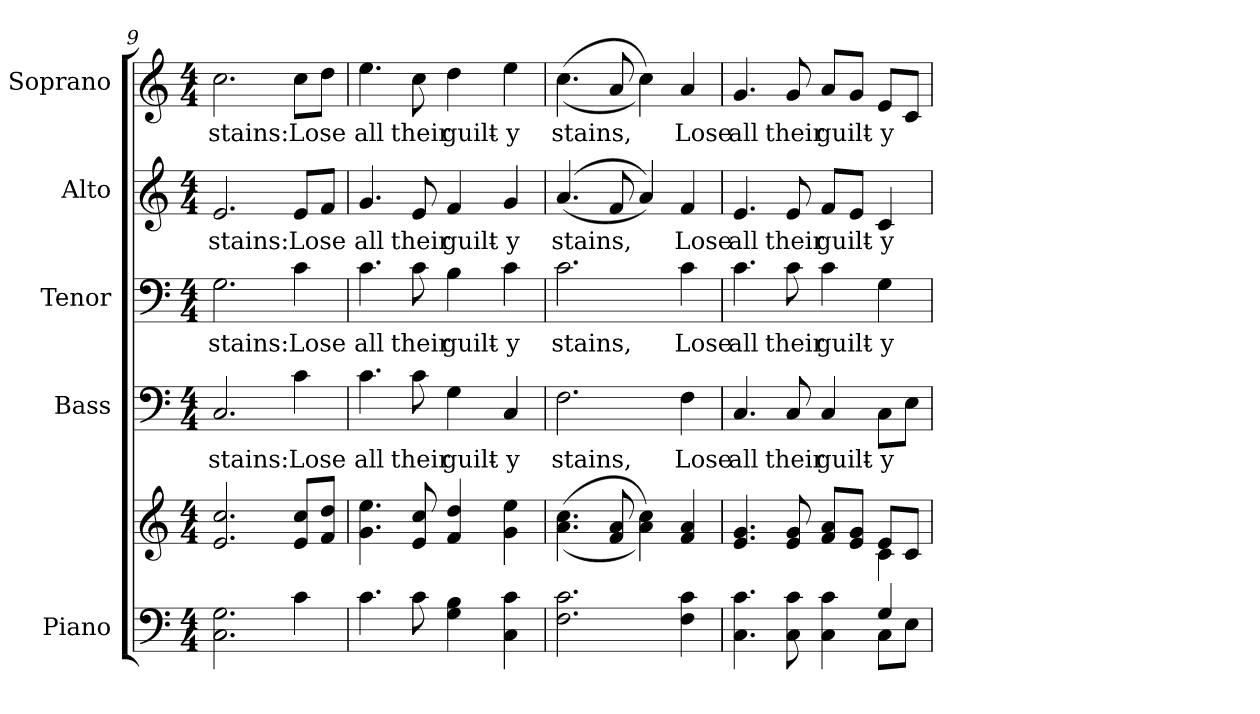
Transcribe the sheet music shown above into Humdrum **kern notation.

**kern	**kern	**kern	**text	**kern	**text	**kern	**text	**kern	**text
*part5	*part5	*part4	*part4	*part3	*part3	*part2	*part2	*part1	*part1
*staff6	*staff5	*staff4	*staff4	*staff3	*staff3	*staff2	*staff2	*staff1	*staff1
*I"Piano	*	*I"Bass	*	*I"Tenor	*	*I"Alto	*	*I"Soprano	*
*I'Pno.	*	*I'B.	*	*I'T.	*	*I'A.	*	*I'S.	*
*clefF4	*clefG2	*clefF4	*	*clefF4	*	*clefG2	*	*clefG2	*
*k[]	*k[]	*k[]	*	*k[]	*	*k[]	*	*k[]	*
*C:	*C:	*C:	*	*C:	*	*C:	*	*C:	*
*M4/4	*M4/4	*M4/4	*	*M4/4	*	*M4/4	*	*M4/4	*
=9	=9	=9	=9	=9	=9	=9	=9	=9	=9
!	!	!	!LO:LY:b:color=#000000	!	!	!	!	!	!
!	!	!	!	!	!LO:LY:b:color=#000000	!	!	!	!
!	!	!	!	!	!	!	!LO:LY:b:color=#000000	!	!
!	!	!	!	!	!	!	!	!	!LO:LY:b:color=#000000
2.Ci\ 2.Gi	2.ei/ 2.cci	2.Ci/	stains:	2.Gi\	stains:	2.ei/	stains:	2.cci\	stains:
!	!	!	!LO:LY:b:color=#000000	!	!	!	!	!	!
!	!	!	!	!	!LO:LY:b:color=#000000	!	!	!	!
!	!	!	!	!	!	!	!LO:LY:b:color=#000000	!	!
!	!	!	!	!	!	!	!	!	!LO:LY:b:color=#000000
4ci\	8ei/ 8cciL	4ci\	Lose	4ci\	Lose	8ei/L	Lose	8cci\L	Lose
.	8fi/ 8ddiJ	.	.	.	.	8fi/J	.	8ddi\J	.
=10	=10	=10	=10	=10	=10	=10	=10	=10	=10
!	!	!	!LO:LY:b:color=#000000	!	!	!	!	!	!
!	!	!	!	!	!LO:LY:b:color=#000000	!	!	!	!
!	!	!	!	!	!	!	!LO:LY:b:color=#000000	!	!
!	!	!	!	!	!	!	!	!	!LO:LY:b:color=#000000
4.ci\	4.gi\ 4.eei	4.ci\	all	4.ci\	all	4.gi/	all	4.eei\	all
!	!	!	!LO:LY:b:color=#000000	!	!	!	!	!	!
!	!	!	!	!	!LO:LY:b:color=#000000	!	!	!	!
!	!	!	!	!	!	!	!LO:LY:b:color=#000000	!	!
!	!	!	!	!	!	!	!	!	!LO:LY:b:color=#000000
8ci\	8ei/ 8cci	8ci\	their	8ci\	their	8ei/	their	8cci\	their
!	!	!	!LO:LY:b:color=#000000	!	!	!	!	!	!
!	!	!	!	!	!LO:LY:b:color=#000000	!	!	!	!
!	!	!	!	!	!	!	!LO:LY:b:color=#000000	!	!
!	!	!	!	!	!	!	!	!	!LO:LY:b:color=#000000
4Gi\ 4Bi	4fi/ 4ddi	4Gi\	guilt-	4Bi\	guilt-	4fi/	guilt-	4ddi\	guilt-
!	!	!	!LO:LY:b:color=#000000	!	!	!	!	!	!
!	!	!	!	!	!LO:LY:b:color=#000000	!	!	!	!
!	!	!	!	!	!	!	!LO:LY:b:color=#000000	!	!
!	!	!	!	!	!	!	!	!	!LO:LY:b:color=#000000
4Ci\ 4ci	4gi\ 4eei	4Ci/	-y	4ci\	-y	4gi/	-y	4eei\	-y
!!LO:PB:g=z
=11	=11	=11	=11	=11	=11	=11	=11	=11	=11
!	!	!	!LO:LY:b:color=#000000	!	!	!	!	!	!
!	!	!	!	!	!LO:LY:b:color=#000000	!	!	!	!
!	!	!	!	!	!	!	!LO:LY:b:color=#000000	!	!
!	!	!	!	!	!	!	!	!	!LO:LY:b:color=#000000
2.Fi\ 2.ci	((4.ai\ 4.cci	2.Fi\	stains,	2.ci\	stains,	((4.ai/	stains,	((4.cci\	stains,
.	8fi/ 8ai	.	.	.	.	8fi/	.	8ai/	.
.	4ai\ 4cci))	.	.	.	.	4ai/))	.	4cci\))	.
!	!	!	!LO:LY:b:color=#000000	!	!	!	!	!	!
!	!	!	!	!	!LO:LY:b:color=#000000	!	!	!	!
!	!	!	!	!	!	!	!LO:LY:b:color=#000000	!	!
!	!	!	!	!	!	!	!	!	!LO:LY:b:color=#000000
4Fi\ 4ci	4fi/ 4ai	4Fi\	Lose	4ci\	Lose	4fi/	Lose	4ai/	Lose
=12	=12	=12	=12	=12	=12	=12	=12	=12	=12
*^	*^	*	*	*	*	*	*	*	*
!	!	!	!	!	!LO:LY:b:color=#000000	!	!	!	!	!	!
!	!	!	!	!	!	!	!LO:LY:b:color=#000000	!	!	!	!
!	!	!	!	!	!	!	!	!	!LO:LY:b:color=#000000	!	!
!	!	!	!	!	!	!	!	!	!	!	!LO:LY:b:color=#000000
4.Ci\ 4.ci	2.ryy	4.ei/ 4.gi	2.ryy	4.Ci/	all	4.ci\	all	4.ei/	all	4.gi/	all
!	!	!	!	!	!LO:LY:b:color=#000000	!	!	!	!	!	!
!	!	!	!	!	!	!	!LO:LY:b:color=#000000	!	!	!	!
!	!	!	!	!	!	!	!	!	!LO:LY:b:color=#000000	!	!
!	!	!	!	!	!	!	!	!	!	!	!LO:LY:b:color=#000000
8Ci\ 8ci	.	8ei/ 8gi	.	8Ci/	their	8ci\	their	8ei/	their	8gi/	their
!	!	!	!	!	!LO:LY:b:color=#000000	!	!	!	!	!	!
!	!	!	!	!	!	!	!LO:LY:b:color=#000000	!	!	!	!
!	!	!	!	!	!	!	!	!	!LO:LY:b:color=#000000	!	!
!	!	!	!	!	!	!	!	!	!	!	!LO:LY:b:color=#000000
4Ci\ 4ci	.	8fi/ 8aiL	.	4Ci/	guilt-	4ci\	guilt-	8fi/L	guilt-	8ai/L	guilt-
.	.	8ei/ 8giJ	.	.	.	.	.	8ei/J	.	8gi/J	.
!	!	!	!	!	!LO:LY:b:color=#000000	!	!	!	!	!	!
!	!	!	!	!	!	!	!LO:LY:b:color=#000000	!	!	!	!
!	!	!	!	!	!	!	!	!	!LO:LY:b:color=#000000	!	!
!	!	!	!	!	!	!	!	!	!	!	!LO:LY:b:color=#000000
4Gi/	8Ci\L	8ei/L	4ci\	8Ci\L	-y	4Gi\	-y	4ci/	-y	8ei/L	-y
.	8Ei\J	8ci/J	.	8Ei\J	.	.	.	.	.	8ci/J	.
*v	*v	*	*	*	*	*	*	*	*	*	*
*	*v	*v	*	*	*	*	*	*	*	*
=	=	=	=	=	=	=	=	=	=
*-	*-	*-	*-	*-	*-	*-	*-	*-	*-
